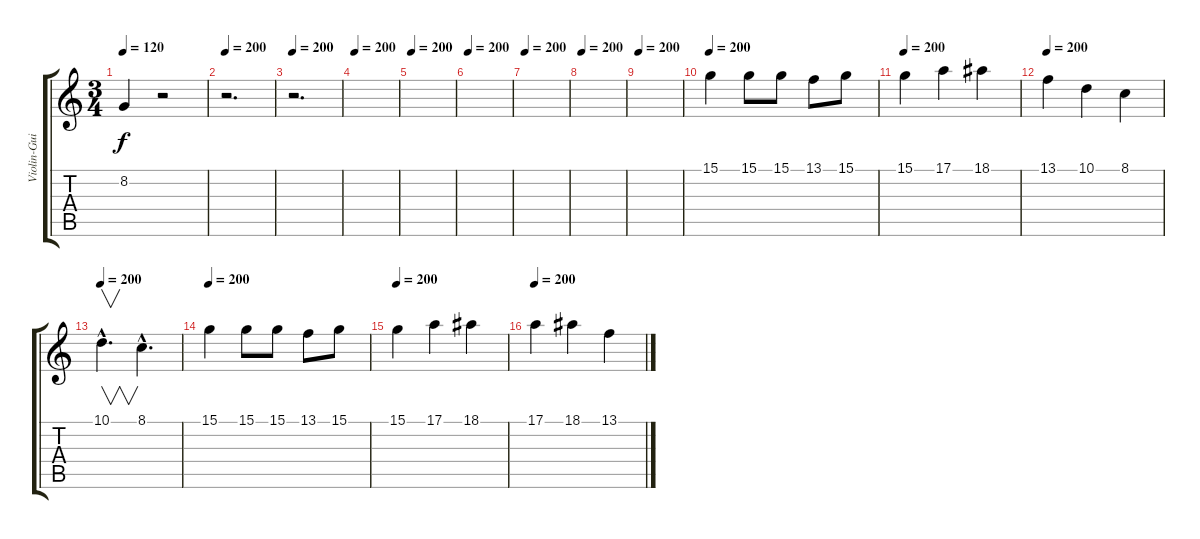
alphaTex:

\track ("Violin-Guitarra 2" "Violin-Gui") {instrument violin}
\staff {score tabs}
\tuning (E4 B3 G3 D3 A2 E2) {hide}
\ts (3 4)
\tempo 120
\clef g2
\ks c
8.2{t}.4{dy f volume 9} r.2{volume 13} |
\tempo 200
r.2{d} |
\tempo 200
r.2{d} |
\tempo 200
|
\tempo 200
|
\tempo 200
|
\tempo 200
|
\tempo 200
|
\tempo 200
|
\tempo 200
15.1.4 15.1.8 15.1.8 13.1.8 15.1.8 |
\tempo 200
15.1.4 17.1.4 18.1.4 |
\tempo 200
13.1.4 10.1.4 8.1.4 |
\tempo 200
10.1{hac}.4{v d} 8.1{hac}.4{d} |
\tempo 200
15.1.4 15.1.8 15.1.8 13.1.8 15.1.8 |
\tempo 200
15.1.4 17.1.4 18.1.4 |
\tempo 200
17.1.4 18.1.4 13.1.4
